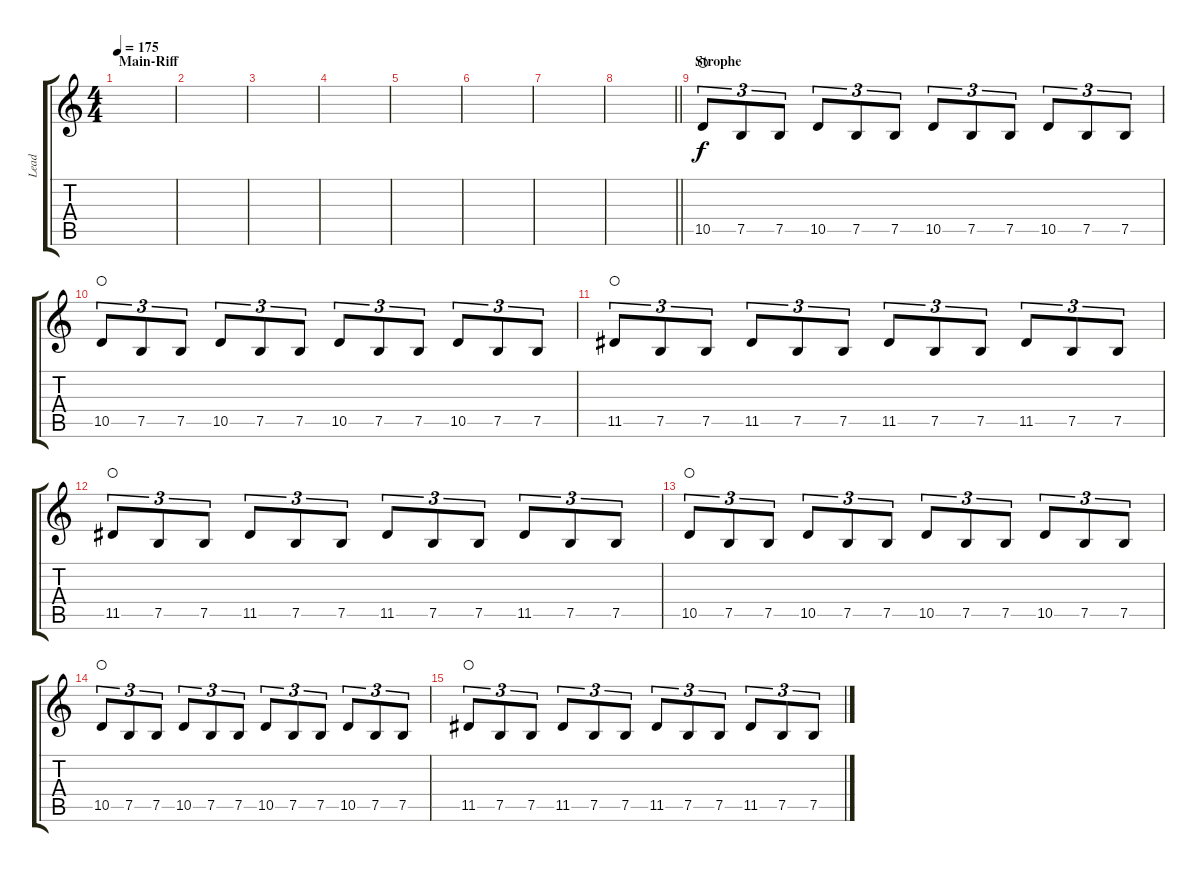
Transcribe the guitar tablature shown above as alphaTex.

\track ("Lead" "Lead") {instrument overdrivenguitar}
\staff {score tabs}
\tuning (B3 Gb3 D3 A2 E2 B1) {hide}
\ts (4 4)
\section ("" "Main-Riff")
\tempo 175
\clef g2
\ks c
|
|
|
|
|
|
|
\barLineRight lightlight
|
\section ("" "Strophe")
10.5.8{tu (3 2) waho} 7.5.8{tu (3 2)} 7.5.8{tu (3 2)} 10.5.8{tu (3 2)} 7.5.8{tu (3 2)} 7.5.8{tu (3 2)} 10.5.8{tu (3 2)} 7.5.8{tu (3 2)} 7.5.8{tu (3 2)} 10.5.8{tu (3 2)} 7.5.8{tu (3 2)} 7.5.8{tu (3 2)} |
10.5.8{tu (3 2) waho} 7.5.8{tu (3 2)} 7.5.8{tu (3 2)} 10.5.8{tu (3 2)} 7.5.8{tu (3 2)} 7.5.8{tu (3 2)} 10.5.8{tu (3 2)} 7.5.8{tu (3 2)} 7.5.8{tu (3 2)} 10.5.8{tu (3 2)} 7.5.8{tu (3 2)} 7.5.8{tu (3 2)} |
11.5.8{tu (3 2) waho} 7.5.8{tu (3 2)} 7.5.8{tu (3 2)} 11.5.8{tu (3 2)} 7.5.8{tu (3 2)} 7.5.8{tu (3 2)} 11.5.8{tu (3 2)} 7.5.8{tu (3 2)} 7.5.8{tu (3 2)} 11.5.8{tu (3 2)} 7.5.8{tu (3 2)} 7.5.8{tu (3 2)} |
11.5.8{tu (3 2) waho} 7.5.8{tu (3 2)} 7.5.8{tu (3 2)} 11.5.8{tu (3 2)} 7.5.8{tu (3 2)} 7.5.8{tu (3 2)} 11.5.8{tu (3 2)} 7.5.8{tu (3 2)} 7.5.8{tu (3 2)} 11.5.8{tu (3 2)} 7.5.8{tu (3 2)} 7.5.8{tu (3 2)} |
10.5.8{tu (3 2) waho} 7.5.8{tu (3 2)} 7.5.8{tu (3 2)} 10.5.8{tu (3 2)} 7.5.8{tu (3 2)} 7.5.8{tu (3 2)} 10.5.8{tu (3 2)} 7.5.8{tu (3 2)} 7.5.8{tu (3 2)} 10.5.8{tu (3 2)} 7.5.8{tu (3 2)} 7.5.8{tu (3 2)} |
10.5.8{tu (3 2) waho} 7.5.8{tu (3 2)} 7.5.8{tu (3 2)} 10.5.8{tu (3 2)} 7.5.8{tu (3 2)} 7.5.8{tu (3 2)} 10.5.8{tu (3 2)} 7.5.8{tu (3 2)} 7.5.8{tu (3 2)} 10.5.8{tu (3 2)} 7.5.8{tu (3 2)} 7.5.8{tu (3 2)} |
11.5.8{tu (3 2) waho} 7.5.8{tu (3 2)} 7.5.8{tu (3 2)} 11.5.8{tu (3 2)} 7.5.8{tu (3 2)} 7.5.8{tu (3 2)} 11.5.8{tu (3 2)} 7.5.8{tu (3 2)} 7.5.8{tu (3 2)} 11.5.8{tu (3 2)} 7.5.8{tu (3 2)} 7.5.8{tu (3 2)}
